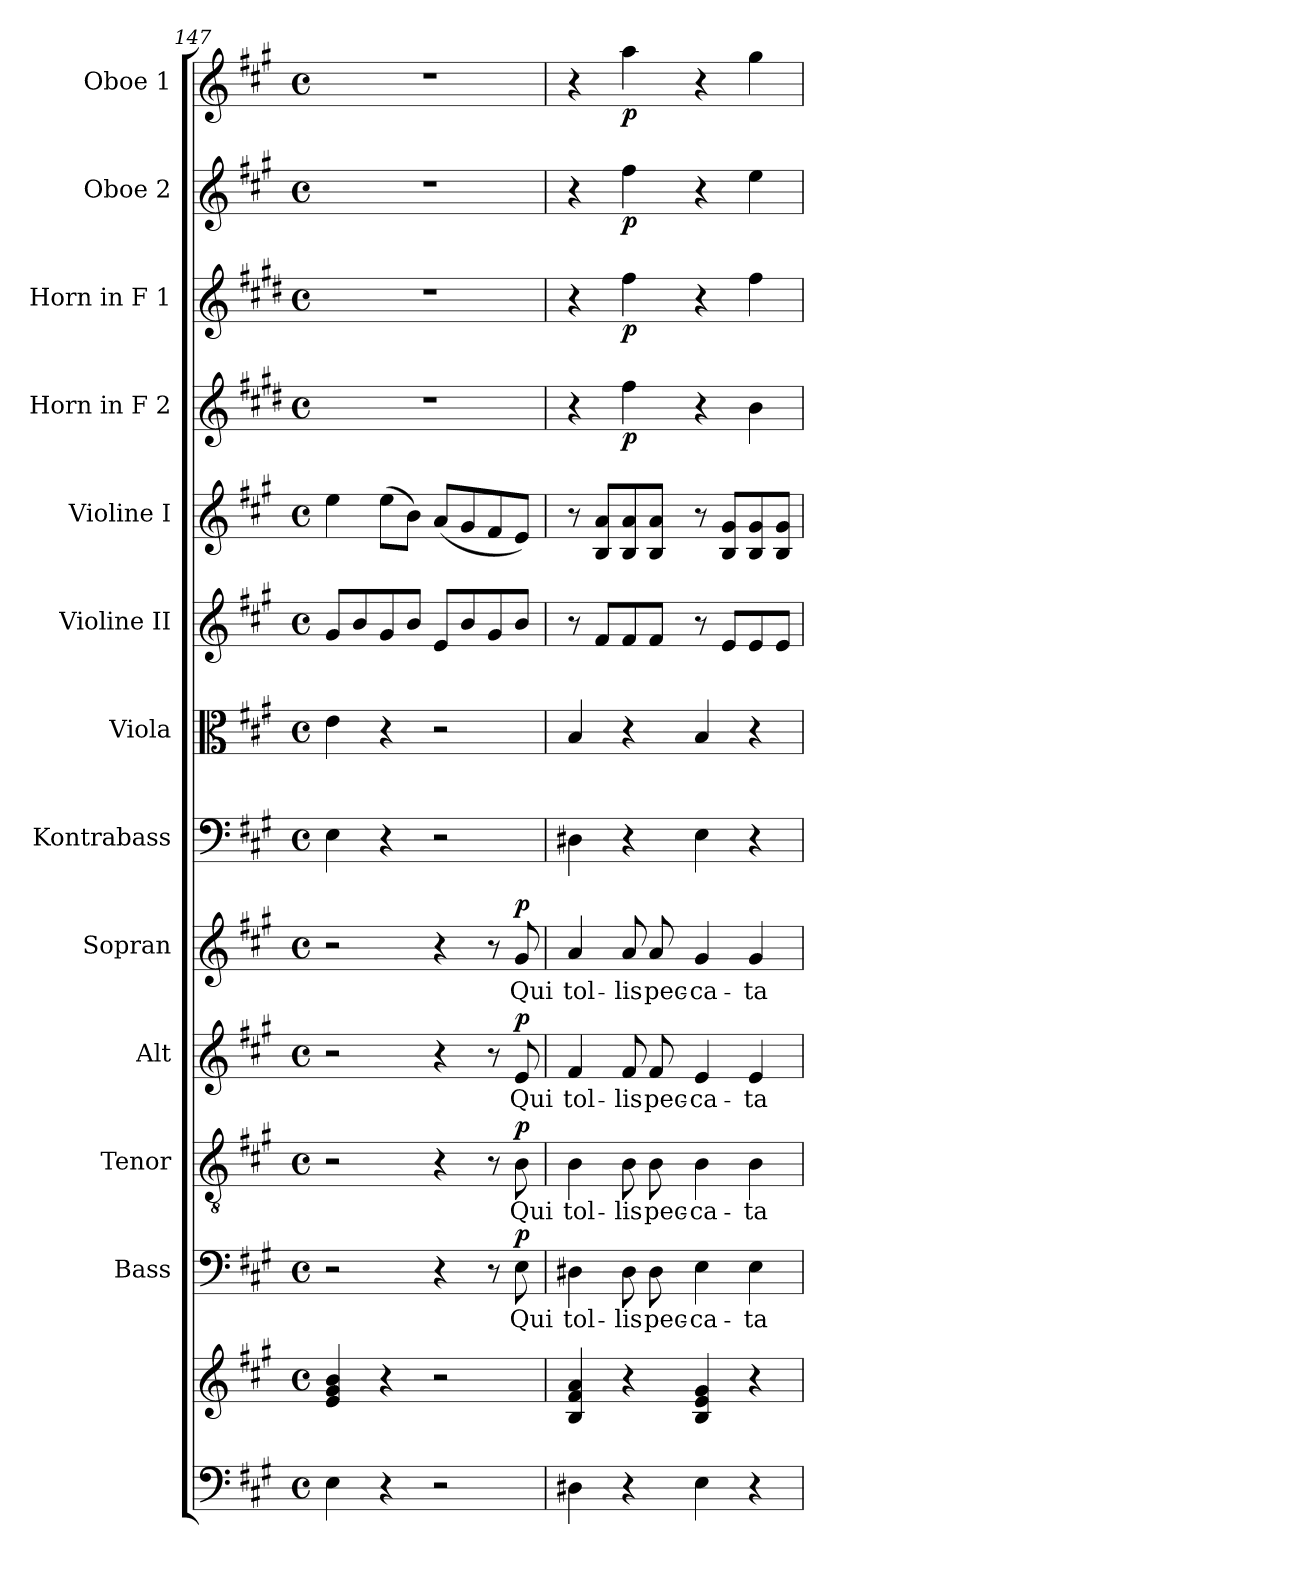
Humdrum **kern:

**kern	**kern	**kern	**text	**dynam	**kern	**text	**dynam	**kern	**text	**dynam	**kern	**text	**dynam	**kern	**kern	**kern	**kern	**kern	**dynam	**kern	**dynam	**kern	**dynam	**kern	**dynam
*part13	*part13	*part12	*part12	*part12	*part11	*part11	*part11	*part10	*part10	*part10	*part9	*part9	*part9	*part8	*part7	*part6	*part5	*part4	*part4	*part3	*part3	*part2	*part2	*part1	*part1
*staff14	*staff13	*staff12	*staff12	*staff12	*staff11	*staff11	*staff11	*staff10	*staff10	*staff10	*staff9	*staff9	*staff9	*staff8	*staff7	*staff6	*staff5	*staff4	*staff4	*staff3	*staff3	*staff2	*staff2	*staff1	*staff1
*	*	*I"Bass	*	*	*I"Tenor	*	*	*I"Alt	*	*	*I"Sopran	*	*	*I"Kontrabass	*I"Viola	*I"Violine II	*I"Violine I	*I"Horn in F 2	*	*I"Horn in F 1	*	*I"Oboe 2	*	*I"Oboe 1	*
*	*	*I'B.	*	*	*I'T.	*	*	*I'A.	*	*	*I'S.	*	*	*I'Kb.	*I'Vla.	*I'Vl. II	*I'Vl. I	*	*	*	*	*I'Ob.. 2	*	*I'Ob. 1	*
*clefF4	*clefG2	*clefF4	*	*	*clefGv2	*	*	*clefG2	*	*	*clefG2	*	*	*clefF4	*clefC3	*clefG2	*clefG2	*clefG2	*	*clefG2	*	*clefG2	*	*clefG2	*
*	*	*	*	*	*	*	*	*	*	*	*	*	*	*ITrd7c12	*	*	*	*ITrd4c7	*	*ITrd4c7	*	*	*	*	*
*k[f#c#g#]	*k[f#c#g#]	*k[f#c#g#]	*	*	*k[f#c#g#]	*	*	*k[f#c#g#]	*	*	*k[f#c#g#]	*	*	*k[f#c#g#]	*k[f#c#g#]	*k[f#c#g#]	*k[f#c#g#]	*k[f#c#g#]	*	*k[f#c#g#]	*	*k[f#c#g#]	*	*k[f#c#g#]	*
*A:	*A:	*A:	*	*	*A:	*	*	*A:	*	*	*A:	*	*	*A:	*A:	*A:	*A:	*A:	*	*A:	*	*A:	*	*A:	*
*M4/4	*M4/4	*M4/4	*	*	*M4/4	*	*	*M4/4	*	*	*M4/4	*	*	*M4/4	*M4/4	*M4/4	*M4/4	*M4/4	*	*M4/4	*	*M4/4	*	*M4/4	*
*met(c)	*met(c)	*met(c)	*	*	*met(c)	*	*	*met(c)	*	*	*met(c)	*	*	*met(c)	*met(c)	*met(c)	*met(c)	*met(c)	*	*met(c)	*	*met(c)	*	*met(c)	*
=147	=147	=147	=147	=147	=147	=147	=147	=147	=147	=147	=147	=147	=147	=147	=147	=147	=147	=147	=147	=147	=147	=147	=147	=147	=147
4E\	4e/ 4g#/ 4b/	2r	.	.	2r	.	.	2r	.	.	2r	.	.	4EE\	4e\	8g#/L	4ee\	1r	.	1r	.	1r	.	1r	.
.	.	.	.	.	.	.	.	.	.	.	.	.	.	.	.	8b/	.	.	.	.	.	.	.	.	.
4r	4r	.	.	.	.	.	.	.	.	.	.	.	.	4r	4r	8g#/	(>8ee\L	.	.	.	.	.	.	.	.
.	.	.	.	.	.	.	.	.	.	.	.	.	.	.	.	8b/J	8b\J)	.	.	.	.	.	.	.	.
2r	2r	4r	.	.	4r	.	.	4r	.	.	4r	.	.	2r	2r	8e/L	(<8a/L	.	.	.	.	.	.	.	.
.	.	.	.	.	.	.	.	.	.	.	.	.	.	.	.	8b/	8g#/	.	.	.	.	.	.	.	.
.	.	8r	.	.	8r	.	.	8r	.	.	8r	.	.	.	.	8g#/	8f#/	.	.	.	.	.	.	.	.
!	!	!	!LO:LY:b	!LO:DY:a	!	!LO:LY:b	!LO:DY:a	!	!LO:LY:b	!LO:DY:a	!	!LO:LY:b	!LO:DY:a	!	!	!	!	!	!	!	!	!	!	!	!
.	.	8E\	Qui	p	8B\	Qui	p	8e/	Qui	p	8g#/	Qui	p	.	.	8b/J	8e/J)	.	.	.	.	.	.	.	.
=148	=148	=148	=148	=148	=148	=148	=148	=148	=148	=148	=148	=148	=148	=148	=148	=148	=148	=148	=148	=148	=148	=148	=148	=148	=148
!	!	!	!LO:LY:b	!	!	!LO:LY:b	!	!	!LO:LY:b	!	!	!LO:LY:b	!	!	!	!	!	!	!	!	!	!	!	!	!
4D#X\	4B/ 4f#/ 4a/	4D#X\	tol-	.	4B\	tol-	.	4f#/	tol-	.	4a/	tol-	.	4DD#X\	4B/	8r	8r	4r	.	4r	.	4r	.	4r	.
.	.	.	.	.	.	.	.	.	.	.	.	.	.	.	.	8f#/L	8B/ 8a/L	.	.	.	.	.	.	.	.
!	!	!	!LO:LY:b	!	!	!LO:LY:b	!	!	!LO:LY:b	!	!	!LO:LY:b	!	!	!	!	!	!	!LO:DY:b	!	!LO:DY:b	!	!LO:DY:b	!	!LO:DY:b
4r	4r	8D#\	-lis	.	8B\	-lis	.	8f#/	-lis	.	8a/	-lis	.	4r	4r	8f#/	8B/ 8a/	4b\	p	4b\	p	4ff#\	p	4aa\	p
!	!	!	!LO:LY:b	!	!	!LO:LY:b	!	!	!LO:LY:b	!	!	!LO:LY:b	!	!	!	!	!	!	!	!	!	!	!	!	!
.	.	8D#\	pec-	.	8B\	pec-	.	8f#/	pec-	.	8a/	pec-	.	.	.	8f#/J	8B/ 8a/J	.	.	.	.	.	.	.	.
!	!	!	!LO:LY:b	!	!	!LO:LY:b	!	!	!LO:LY:b	!	!	!LO:LY:b	!	!	!	!	!	!	!	!	!	!	!	!	!
4E\	4B/ 4e/ 4g#/	4E\	-ca-	.	4B\	-ca-	.	4e/	-ca-	.	4g#/	-ca-	.	4EE\	4B/	8r	8r	4r	.	4r	.	4r	.	4r	.
.	.	.	.	.	.	.	.	.	.	.	.	.	.	.	.	8e/L	8B/ 8g#/L	.	.	.	.	.	.	.	.
!	!	!	!LO:LY:b	!	!	!LO:LY:b	!	!	!LO:LY:b	!	!	!LO:LY:b	!	!	!	!	!	!	!	!	!	!	!	!	!
4r	4r	4E\	-ta	.	4B\	-ta	.	4e/	-ta	.	4g#/	-ta	.	4r	4r	8e/	8B/ 8g#/	4e\	.	4b\	.	4ee\	.	4gg#\	.
.	.	.	.	.	.	.	.	.	.	.	.	.	.	.	.	8e/J	8B/ 8g#/J	.	.	.	.	.	.	.	.
=	=	=	=	=	=	=	=	=	=	=	=	=	=	=	=	=	=	=	=	=	=	=	=	=	=
*-	*-	*-	*-	*-	*-	*-	*-	*-	*-	*-	*-	*-	*-	*-	*-	*-	*-	*-	*-	*-	*-	*-	*-	*-	*-
